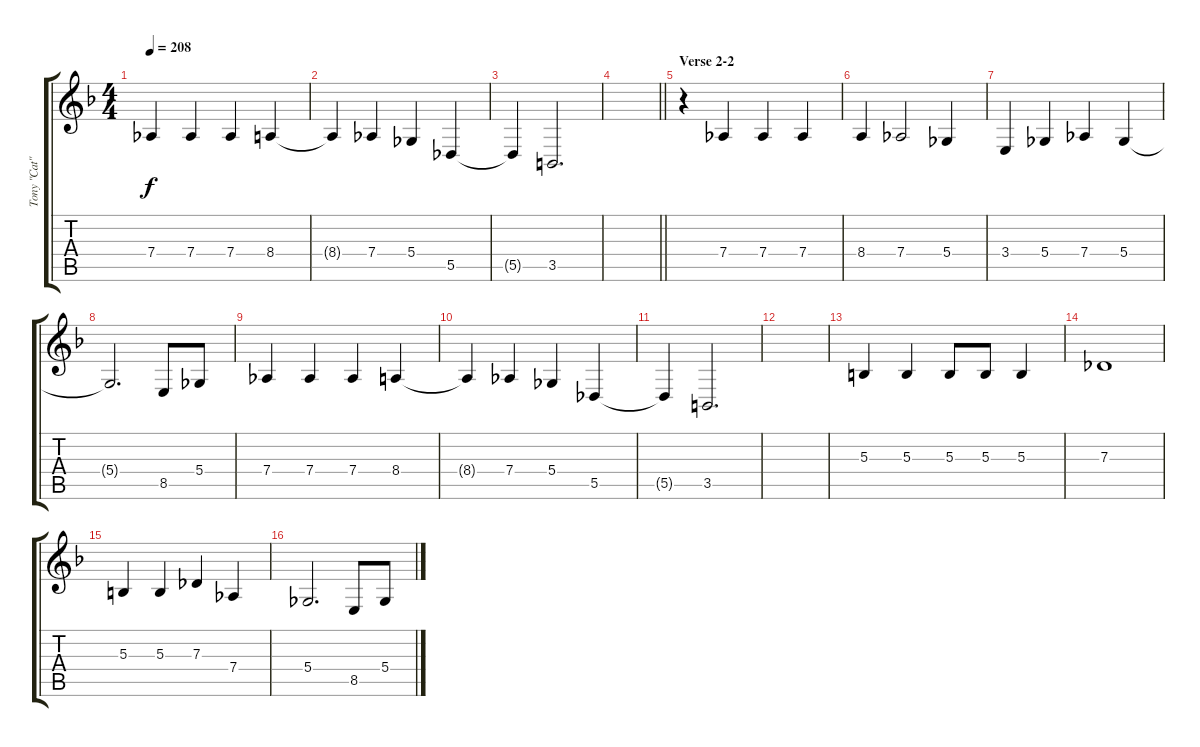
\track ("Tony \"Cat\" Martin" "Tony \"Cat\"") {instrument stringensemble1}
\staff {score tabs}
\tuning (Eb4 Bb3 Gb3 Db3 Ab2 Eb2) {hide}
\ts (4 4)
\tempo 208
\clef g2
\ks f
7.4.4{dy f} 7.4.4 7.4.4 8.4.4 |
8.4{t}.4 7.4.4 5.4.4 5.5.4 |
5.5{t}.4 3.5.2{d} |
\barLineRight lightlight
|
\section ("" "Verse 2-2")
r.4 7.4.4 7.4.4 7.4.4 |
8.4.4 7.4.2 5.4.4 |
3.4.4 5.4.4 7.4.4 5.4.4 |
5.4{t}.2{d} 8.5.8 5.4.8 |
7.4.4 7.4.4 7.4.4 8.4.4 |
8.4{t}.4 7.4.4 5.4.4 5.5.4 |
5.5{t}.4 3.5.2{d} |
|
5.3.4 5.3.4 5.3.8 5.3.8 5.3.4 |
7.3.1 |
5.3.4 5.3.4 7.3.4 7.4.4 |
5.4.2{d} 8.5.8 5.4.8
